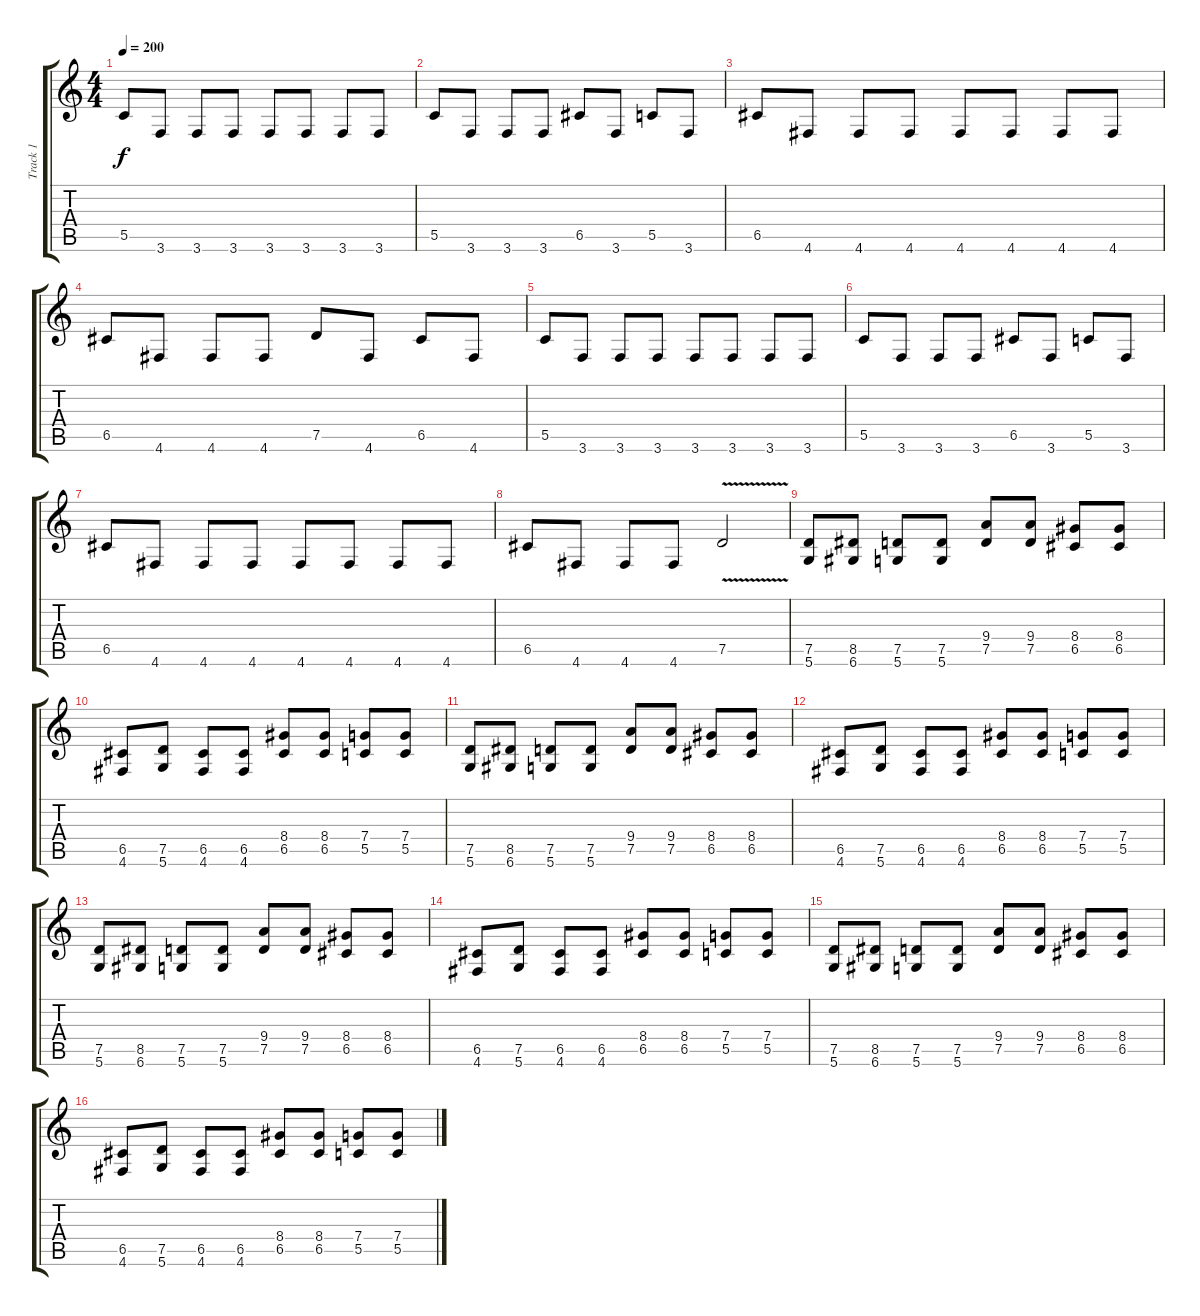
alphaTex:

\track ("Track 1" "Track 1") {instrument distortionguitar}
\staff {score tabs}
\tuning (D4 A3 F3 C3 G2 D2) {hide}
\ts (4 4)
\tempo 200
\clef g2
\ks c
5.5.8{dy f} 3.6.8 3.6.8 3.6.8 3.6.8 3.6.8 3.6.8 3.6.8 |
5.5.8 3.6.8 3.6.8 3.6.8 6.5.8 3.6.8 5.5.8 3.6.8 |
6.5.8 4.6.8 4.6.8 4.6.8 4.6.8 4.6.8 4.6.8 4.6.8 |
6.5.8 4.6.8 4.6.8 4.6.8 7.5.8 4.6.8 6.5.8 4.6.8 |
5.5.8 3.6.8 3.6.8 3.6.8 3.6.8 3.6.8 3.6.8 3.6.8 |
5.5.8 3.6.8 3.6.8 3.6.8 6.5.8 3.6.8 5.5.8 3.6.8 |
6.5.8 4.6.8 4.6.8 4.6.8 4.6.8 4.6.8 4.6.8 4.6.8 |
6.5.8 4.6.8 4.6.8 4.6.8 7.5{v}.2 |
(7.5 5.6).8 (8.5 6.6).8 (7.5 5.6).8 (7.5 5.6).8 (9.4 7.5).8 (9.4 7.5).8 (8.4 6.5).8 (8.4 6.5).8 |
(6.5 4.6).8 (7.5 5.6).8 (6.5 4.6).8 (6.5 4.6).8 (8.4 6.5).8 (8.4 6.5).8 (7.4 5.5).8 (7.4 5.5).8 |
(7.5 5.6).8 (8.5 6.6).8 (7.5 5.6).8 (7.5 5.6).8 (9.4 7.5).8 (9.4 7.5).8 (8.4 6.5).8 (8.4 6.5).8 |
(6.5 4.6).8 (7.5 5.6).8 (6.5 4.6).8 (6.5 4.6).8 (8.4 6.5).8 (8.4 6.5).8 (7.4 5.5).8 (7.4 5.5).8 |
(7.5 5.6).8 (8.5 6.6).8 (7.5 5.6).8 (7.5 5.6).8 (9.4 7.5).8 (9.4 7.5).8 (8.4 6.5).8 (8.4 6.5).8 |
(6.5 4.6).8 (7.5 5.6).8 (6.5 4.6).8 (6.5 4.6).8 (8.4 6.5).8 (8.4 6.5).8 (7.4 5.5).8 (7.4 5.5).8 |
(7.5 5.6).8 (8.5 6.6).8 (7.5 5.6).8 (7.5 5.6).8 (9.4 7.5).8 (9.4 7.5).8 (8.4 6.5).8 (8.4 6.5).8 |
(6.5 4.6).8 (7.5 5.6).8 (6.5 4.6).8 (6.5 4.6).8 (8.4 6.5).8 (8.4 6.5).8 (7.4 5.5).8 (7.4 5.5).8
